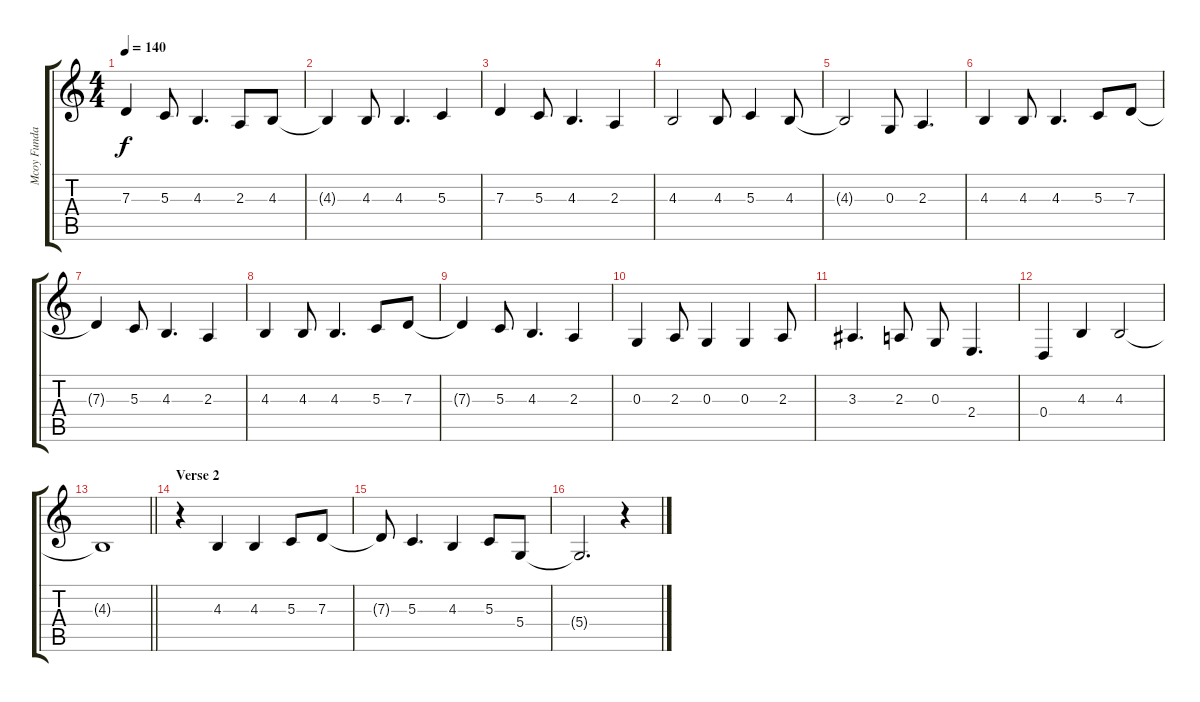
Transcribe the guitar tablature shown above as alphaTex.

\track ("Mcoy Fundales(Vocal)" "Mcoy Funda") {instrument sopranosax}
\staff {score tabs}
\tuning (E4 B3 G3 D3 A2 E2) {hide}
\ts (4 4)
\tempo 140
\clef g2
\ks c
7.3{t}.4{dy f} 5.3.8 4.3.4{d} 2.3.8 4.3.8 |
4.3{t}.4 4.3.8 4.3.4{d} 5.3.4 |
7.3.4 5.3.8 4.3.4{d} 2.3.4 |
4.3.2 4.3.8 5.3.4 4.3.8 |
4.3{t}.2 0.3.8 2.3.4{d} |
4.3.4 4.3.8 4.3.4{d} 5.3.8 7.3.8 |
7.3{t}.4 5.3.8 4.3.4{d} 2.3.4 |
4.3.4 4.3.8 4.3.4{d} 5.3.8 7.3.8 |
7.3{t}.4 5.3.8 4.3.4{d} 2.3.4 |
0.3.4 2.3.8 0.3.4 0.3.4 2.3.8 |
3.3.4{d} 2.3.8 0.3.8 2.4.4{d} |
0.4.4 4.3.4 4.3.2 |
\barLineRight lightlight
4.3{t}.1 |
\section ("" "Verse 2")
r.4 4.3.4 4.3.4 5.3.8 7.3.8 |
7.3{t}.8 5.3.4{d} 4.3.4 5.3.8 5.4.8 |
5.4{t}.2{d} r.4
